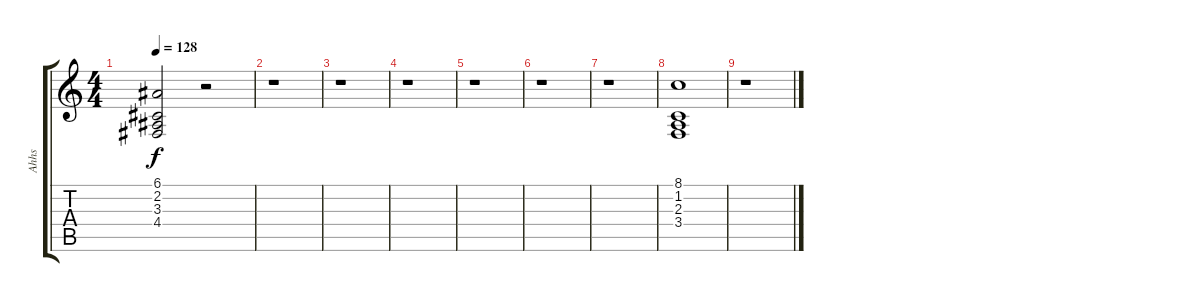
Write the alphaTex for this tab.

\track ("Ahhs" "Ahhs") {instrument altosax}
\staff {score tabs}
\tuning (E4 B3 G3 D3 A2 E2) {hide}
\ts (4 4)
\tempo 128
\clef g2
\ks c
(6.1 2.2 3.3 4.4).2{dy f} r.2 |
r.1 |
r.1 |
r.1 |
r.1{volume 0} |
r.1 |
r.1 |
(8.1 1.2 2.3 3.4).1 |
r.1
